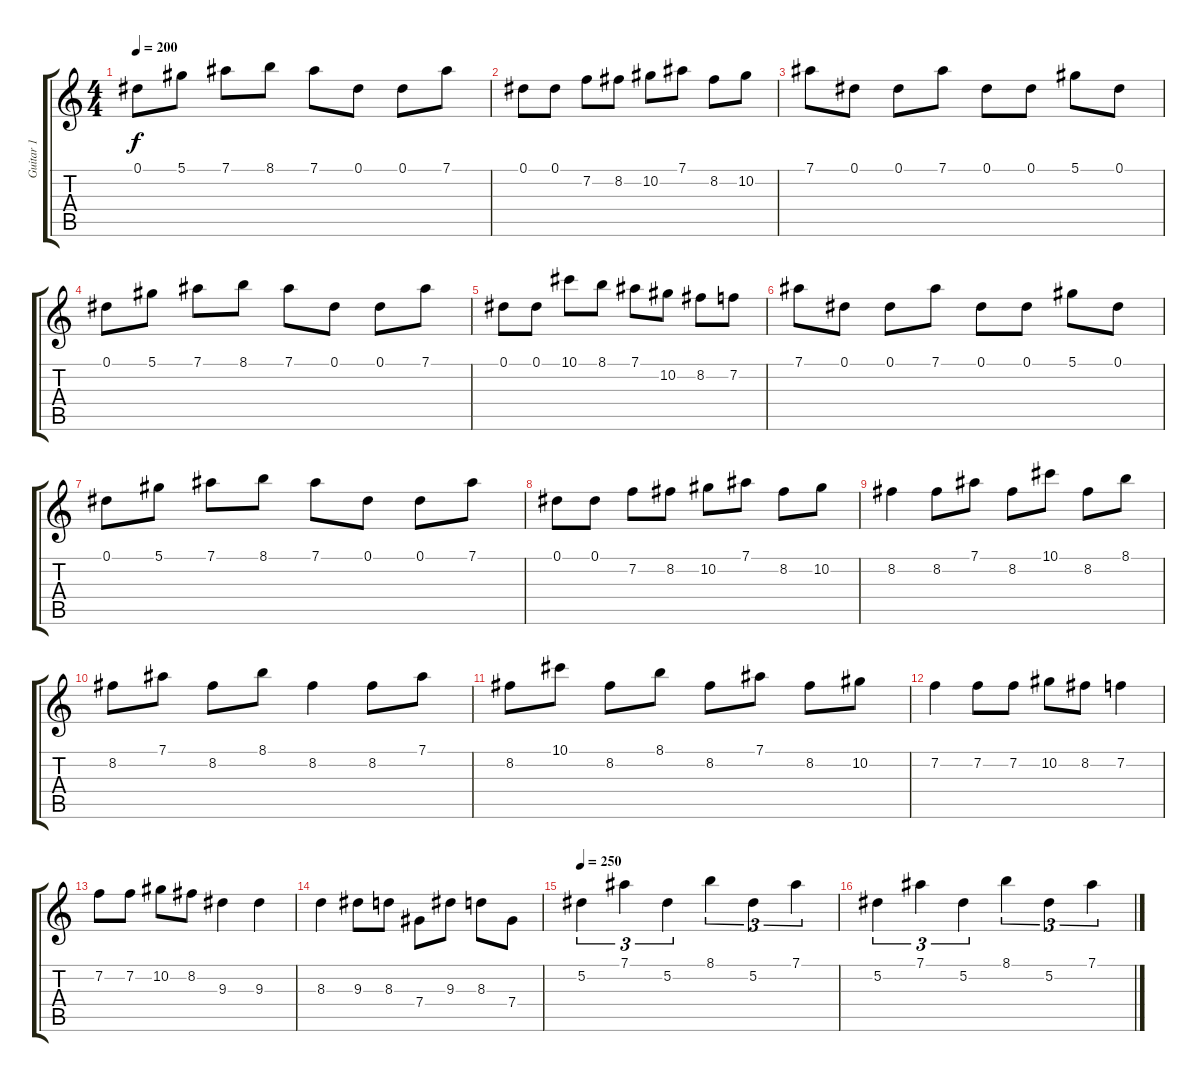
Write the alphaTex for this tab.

\track ("Guitar 1" "Guitar 1") {instrument distortionguitar}
\staff {score tabs}
\tuning (Eb4 Bb3 Gb3 Db3 Ab2 Eb2) {hide}
\ts (4 4)
\tempo 200
\clef g2
\ks c
0.1.8{dy f} 5.1.8 7.1.8 8.1.8 7.1.8 0.1.8 0.1.8 7.1.8 |
0.1.8 0.1.8 7.2.8 8.2.8 10.2.8 7.1.8 8.2.8 10.2.8 |
7.1.8 0.1.8 0.1.8 7.1.8 0.1.8 0.1.8 5.1.8 0.1.8 |
0.1.8 5.1.8 7.1.8 8.1.8 7.1.8 0.1.8 0.1.8 7.1.8 |
0.1.8 0.1.8 10.1.8 8.1.8 7.1.8 10.2.8 8.2.8 7.2.8 |
7.1.8 0.1.8 0.1.8 7.1.8 0.1.8 0.1.8 5.1.8 0.1.8 |
0.1.8 5.1.8 7.1.8 8.1.8 7.1.8 0.1.8 0.1.8 7.1.8 |
0.1.8 0.1.8 7.2.8 8.2.8 10.2.8 7.1.8 8.2.8 10.2.8 |
8.2.4 8.2.8 7.1.8 8.2.8 10.1.8 8.2.8 8.1.8 |
8.2.8 7.1.8 8.2.8 8.1.8 8.2.4 8.2.8 7.1.8 |
8.2.8 10.1.8 8.2.8 8.1.8 8.2.8 7.1.8 8.2.8 10.2.8 |
7.2.4 7.2.8 7.2.8 10.2.8 8.2.8 7.2.4 |
7.2.8 7.2.8 10.2.8 8.2.8 9.3.4 9.3.4 |
8.3.4 9.3.8 8.3.8 7.4.8 9.3.8 8.3.8 7.4.8 |
\tempo 250
5.2.4{tu (3 2)} 7.1.4{tu (3 2)} 5.2.4{tu (3 2)} 8.1.4{tu (3 2)} 5.2.4{tu (3 2)} 7.1.4{tu (3 2)} |
5.2.4{tu (3 2)} 7.1.4{tu (3 2)} 5.2.4{tu (3 2)} 8.1.4{tu (3 2)} 5.2.4{tu (3 2)} 7.1.4{tu (3 2)}
